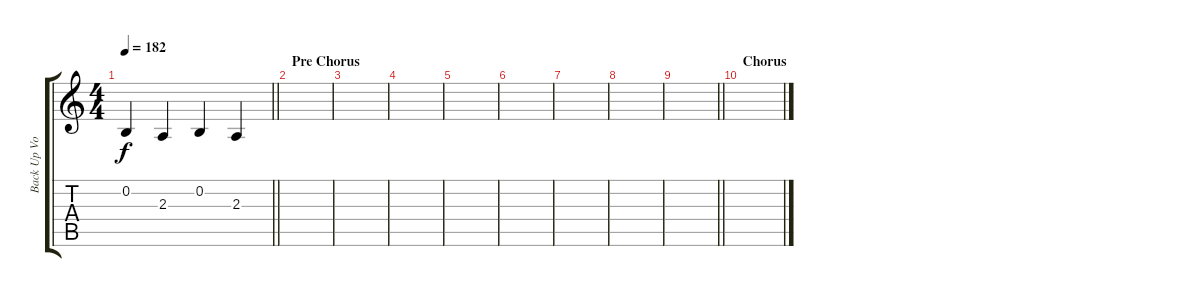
\track ("Back Up Vox" "Back Up Vo") {instrument synthbrass1}
\staff {score tabs}
\tuning (E4 B3 G3 D3 A2 E2) {hide}
\ts (4 4)
\tempo 182
\clef g2
\barLineRight lightlight
\ks c
0.2.4{dy f} 2.3.4 0.2.4 2.3.4 |
\section ("" "Pre Chorus")
|
|
|
|
|
|
|
\barLineRight lightlight
|
\section ("" "Chorus")
